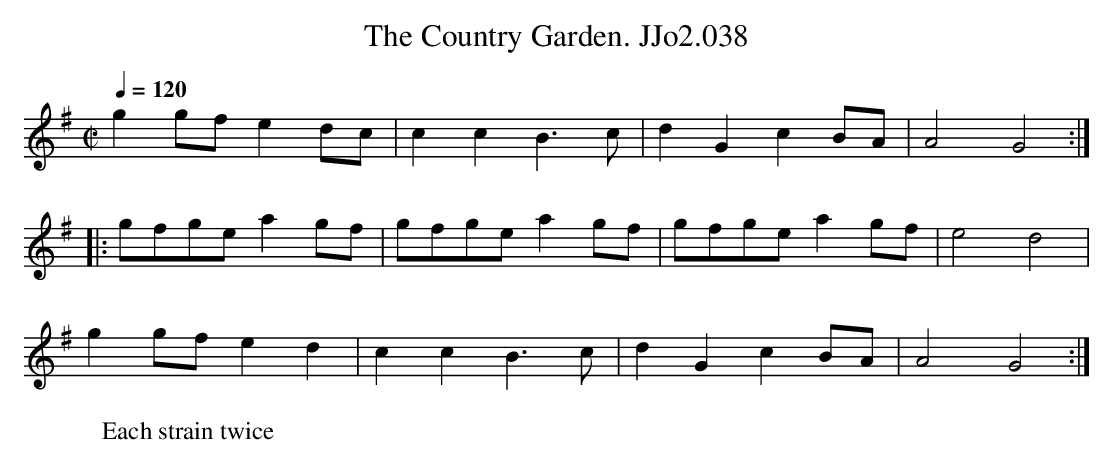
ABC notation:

X:1
T:Country Garden. JJo2.038, The
M:C|
L:1/8
Q:1/4=120
W:Each strain twice
K:G
g2gf e2 dc|c2c2B2>c2|d2G2c2BA|A4G4:|
|:gfgea2gf|gfgea2gf|gfgea2gf|e4d4|
g2gfe2d2|c2c2B2>c2|d2G2c2BA|A4G4:|
